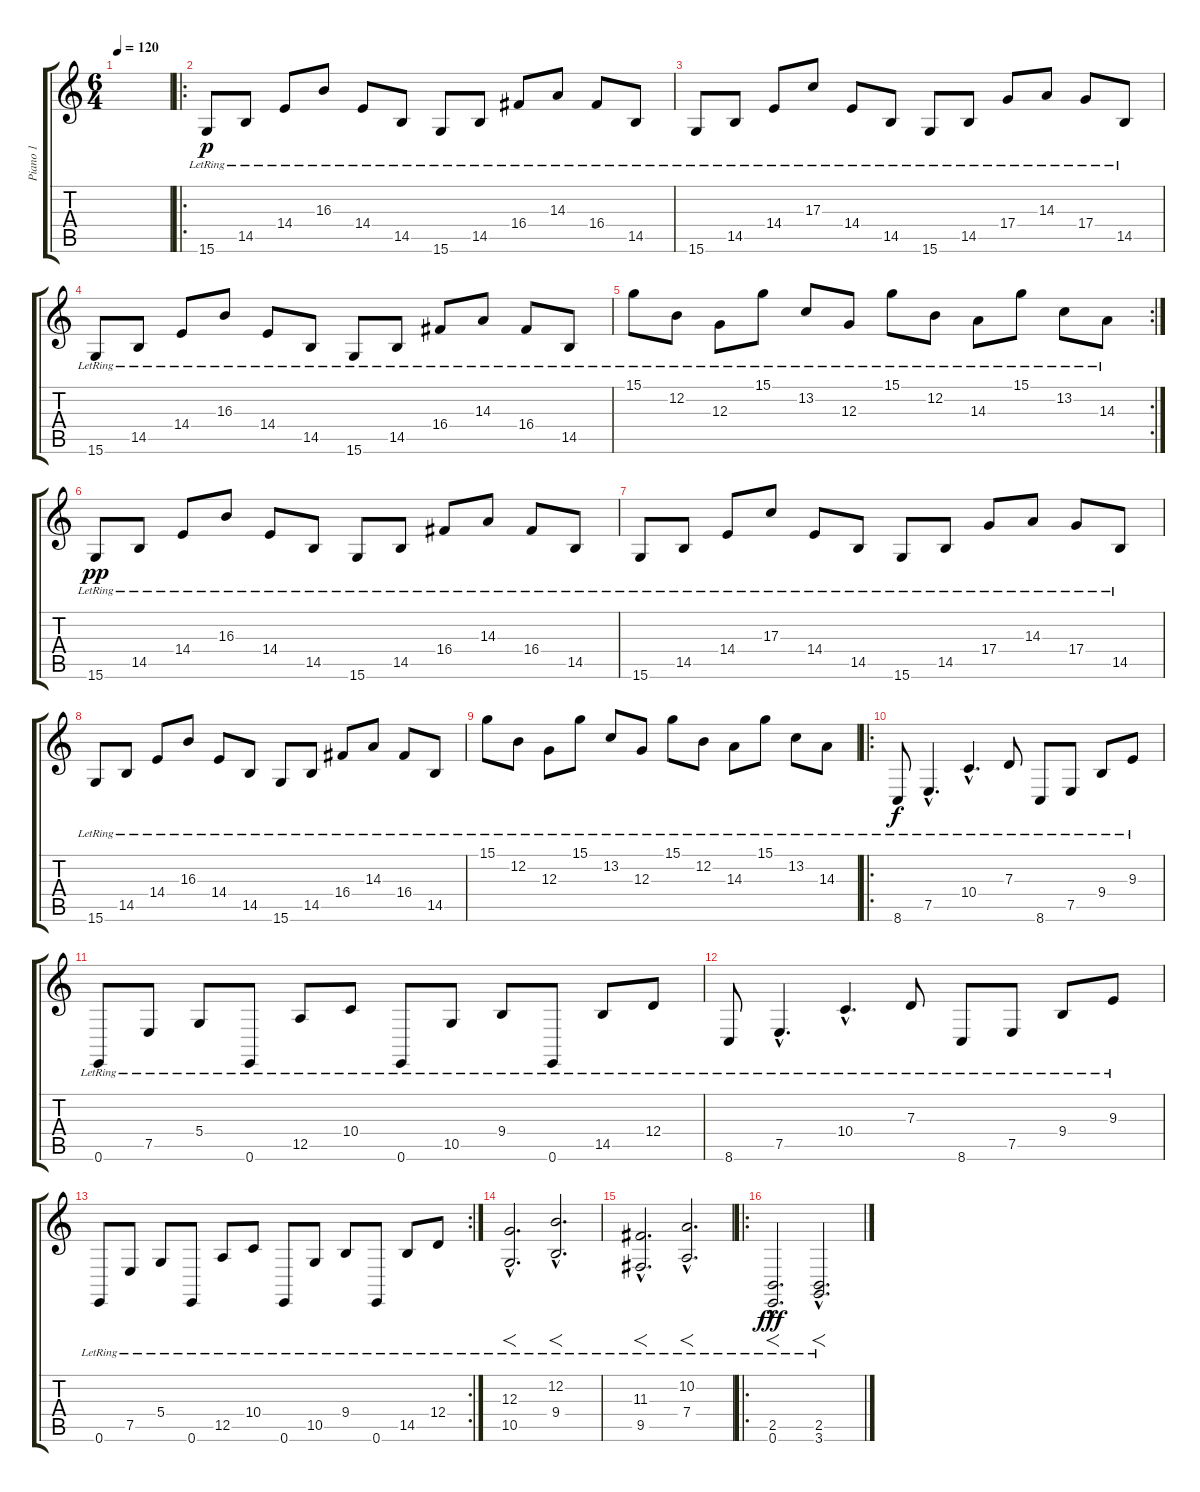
\track ("Piano 1" "Piano 1") {instrument acousticgrandpiano}
\staff {score tabs}
\tuning (E4 B3 G3 D3 A2 E2) {hide}
\ts (6 4)
\tempo 120
\clef g2
\ks c
|
\ro
15.6{lr}.8{dy p} 14.5{lr}.8 14.4{lr}.8 16.3{lr}.8 14.4{lr}.8 14.5{lr}.8 15.6{lr}.8 14.5{lr}.8 16.4{lr}.8 14.3{lr}.8 16.4{lr}.8 14.5{lr}.8 |
15.6{lr}.8 14.5{lr}.8 14.4{lr}.8 17.3{lr}.8 14.4{lr}.8 14.5{lr}.8 15.6{lr}.8 14.5{lr}.8 17.4{lr}.8 14.3{lr}.8 17.4{lr}.8 14.5{lr}.8 |
15.6{lr}.8 14.5{lr}.8 14.4{lr}.8 16.3{lr}.8 14.4{lr}.8 14.5{lr}.8 15.6{lr}.8 14.5{lr}.8 16.4{lr}.8 14.3{lr}.8 16.4{lr}.8 14.5{lr}.8 |
\rc 2
15.1{lr}.8 12.2{lr}.8 12.3{lr}.8 15.1{lr}.8 13.2{lr}.8 12.3{lr}.8 15.1{lr}.8 12.2{lr}.8 14.3{lr}.8 15.1{lr}.8 13.2{lr}.8 14.3{lr}.8 |
15.6{lr}.8{dy pp} 14.5{lr}.8 14.4{lr}.8 16.3{lr}.8 14.4{lr}.8 14.5{lr}.8 15.6{lr}.8 14.5{lr}.8 16.4{lr}.8 14.3{lr}.8 16.4{lr}.8 14.5{lr}.8 |
15.6{lr}.8 14.5{lr}.8 14.4{lr}.8 17.3{lr}.8 14.4{lr}.8 14.5{lr}.8 15.6{lr}.8 14.5{lr}.8 17.4{lr}.8 14.3{lr}.8 17.4{lr}.8 14.5{lr}.8 |
15.6{lr}.8 14.5{lr}.8 14.4{lr}.8 16.3{lr}.8 14.4{lr}.8 14.5{lr}.8 15.6{lr}.8 14.5{lr}.8 16.4{lr}.8 14.3{lr}.8 16.4{lr}.8 14.5{lr}.8 |
15.1{lr}.8 12.2{lr}.8 12.3{lr}.8 15.1{lr}.8 13.2{lr}.8 12.3{lr}.8 15.1{lr}.8 12.2{lr}.8 14.3{lr}.8 15.1{lr}.8 13.2{lr}.8 14.3{lr}.8 |
\ro
8.6{lr}.8{dy f} 7.5{hac lr}.4{d} 10.4{hac lr}.4{d} 7.3{lr}.8 8.6{lr}.8 7.5{lr}.8 9.4{lr}.8 9.3{lr}.8 |
0.6{lr}.8 7.5{lr}.8 5.4{lr}.8 0.6{lr}.8 12.5{lr}.8 10.4{lr}.8 0.6{lr}.8 10.5{lr}.8 9.4{lr}.8 0.6{lr}.8 14.5{lr}.8 12.4{lr}.8 |
8.6{lr}.8 7.5{hac lr}.4{d} 10.4{hac lr}.4{d} 7.3{lr}.8 8.6{lr}.8 7.5{lr}.8 9.4{lr}.8 9.3{lr}.8 |
\rc 2
0.6{lr}.8 7.5{lr}.8 5.4{lr}.8 0.6{lr}.8 12.5{lr}.8 10.4{lr}.8 0.6{lr}.8 10.5{lr}.8 9.4{lr}.8 0.6{lr}.8 14.5{lr}.8 12.4{lr}.8 |
(12.3{hac} 10.5{hac lr}).2{f d} (12.2{hac} 9.4{hac lr}).2{f d} |
(11.3{hac} 9.5{hac lr}).2{f d} (10.2{hac} 7.4{hac lr}).2{f d} |
\ro
(2.5{hac lr} 0.6{hac lr}).2{f d dy fff} (2.5{hac lr} 3.6{hac lr}).2{f d}
